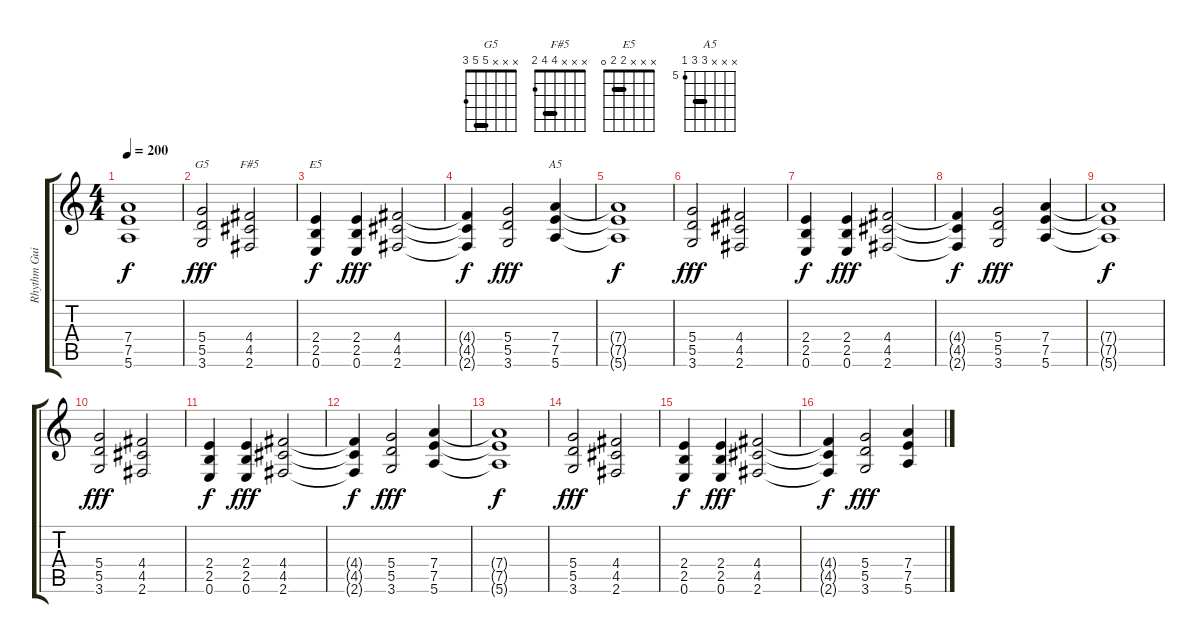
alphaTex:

\track ("Rhythm Guitar" "Rhythm Gui") {instrument distortionguitar}
\staff {score tabs}
\tuning (E4 B3 G3 D3 A2 E2) {hide}
\chord ("G5" x x x 5 5 3) {barre 5}
\chord ("F#5" x x x 4 4 2) {barre 4}
\chord ("E5" x x x 2 2 0) {barre 2}
\chord ("A5" x x x 7 7 5) {firstfret 5 barre 7}
\ts (4 4)
\tempo 200
\clef g2
\ks c
(7.4{t} 7.5{t} 5.6{t}).1{dy f} |
(5.4 5.5 3.6).2{ch "G5" dy fff} (4.4 4.5 2.6).2{ch "F#5"} |
(2.4 2.5 0.6).4{ch "E5" dy f} (2.4 2.5 0.6).4{dy fff} (4.4 4.5 2.6).2 |
(4.4{t} 4.5{t} 2.6{t}).4{dy f} (5.4 5.5 3.6).2{dy fff} (7.4 7.5 5.6).4{ch "A5"} |
(7.4{t} 7.5{t} 5.6{t}).1{dy f} |
(5.4 5.5 3.6).2{dy fff} (4.4 4.5 2.6).2 |
(2.4 2.5 0.6).4{dy f} (2.4 2.5 0.6).4{dy fff} (4.4 4.5 2.6).2 |
(4.4{t} 4.5{t} 2.6{t}).4{dy f} (5.4 5.5 3.6).2{dy fff} (7.4 7.5 5.6).4 |
(7.4{t} 7.5{t} 5.6{t}).1{dy f} |
(5.4 5.5 3.6).2{dy fff} (4.4 4.5 2.6).2 |
(2.4 2.5 0.6).4{dy f} (2.4 2.5 0.6).4{dy fff} (4.4 4.5 2.6).2 |
(4.4{t} 4.5{t} 2.6{t}).4{dy f} (5.4 5.5 3.6).2{dy fff} (7.4 7.5 5.6).4 |
(7.4{t} 7.5{t} 5.6{t}).1{dy f} |
(5.4 5.5 3.6).2{dy fff} (4.4 4.5 2.6).2 |
(2.4 2.5 0.6).4{dy f} (2.4 2.5 0.6).4{dy fff} (4.4 4.5 2.6).2 |
(4.4{t} 4.5{t} 2.6{t}).4{dy f} (5.4 5.5 3.6).2{dy fff} (7.4 7.5 5.6).4
